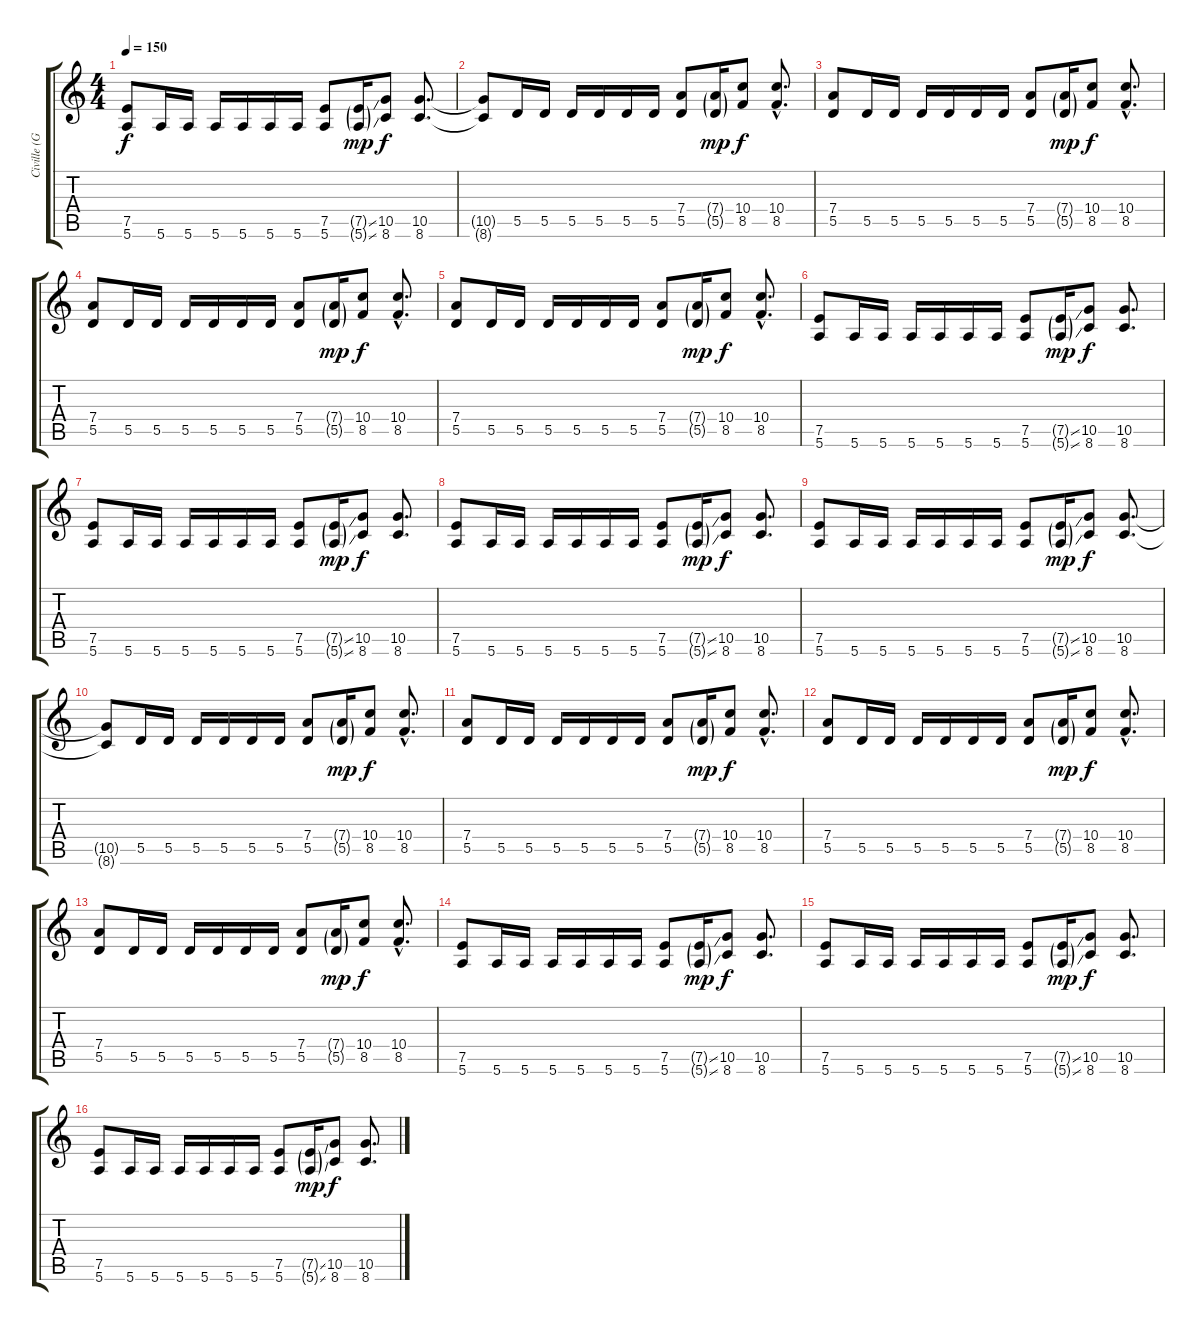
\track ("Civille (Guitarra)" "Civille (G") {instrument overdrivenguitar}
\staff {score tabs}
\tuning (E4 B3 G3 D3 A2 E2) {hide}
\ts (4 4)
\tempo 150
\clef g2
\ks c
(7.5 5.6).8{dy f} 5.6.16 5.6.16 5.6.16 5.6.16 5.6.16 5.6.16 (7.5 5.6).8 (7.5{ss g} 5.6{ss g}).16{dy mp} (10.5 8.6).8{dy f} (10.5 8.6).8{d} |
(10.5{t} 8.6{t}).8 5.5.16 5.5.16 5.5.16 5.5.16 5.5.16 5.5.16 (7.4 5.5).8 (7.4{g} 5.5{g}).16{dy mp} (10.4 8.5).8{dy f} (10.4{hac} 8.5).8{d} |
(7.4 5.5).8 5.5.16 5.5.16 5.5.16 5.5.16 5.5.16 5.5.16 (7.4 5.5).8 (7.4{g} 5.5{g}).16{dy mp} (10.4 8.5).8{dy f} (10.4{hac} 8.5).8{d} |
(7.4 5.5).8 5.5.16 5.5.16 5.5.16 5.5.16 5.5.16 5.5.16 (7.4 5.5).8 (7.4{g} 5.5{g}).16{dy mp} (10.4 8.5).8{dy f} (10.4{hac} 8.5).8{d} |
(7.4 5.5).8 5.5.16 5.5.16 5.5.16 5.5.16 5.5.16 5.5.16 (7.4 5.5).8 (7.4{g} 5.5{g}).16{dy mp} (10.4 8.5).8{dy f} (10.4{hac} 8.5).8{d} |
(7.5 5.6).8 5.6.16 5.6.16 5.6.16 5.6.16 5.6.16 5.6.16 (7.5 5.6).8 (7.5{ss g} 5.6{ss g}).16{dy mp} (10.5 8.6).8{dy f} (10.5 8.6).8{d} |
(7.5 5.6).8 5.6.16 5.6.16 5.6.16 5.6.16 5.6.16 5.6.16 (7.5 5.6).8 (7.5{ss g} 5.6{ss g}).16{dy mp} (10.5 8.6).8{dy f} (10.5 8.6).8{d} |
(7.5 5.6).8 5.6.16 5.6.16 5.6.16 5.6.16 5.6.16 5.6.16 (7.5 5.6).8 (7.5{ss g} 5.6{ss g}).16{dy mp} (10.5 8.6).8{dy f} (10.5 8.6).8{d} |
(7.5 5.6).8 5.6.16 5.6.16 5.6.16 5.6.16 5.6.16 5.6.16 (7.5 5.6).8 (7.5{ss g} 5.6{ss g}).16{dy mp} (10.5 8.6).8{dy f} (10.5 8.6).8{d} |
(10.5{t} 8.6{t}).8 5.5.16 5.5.16 5.5.16 5.5.16 5.5.16 5.5.16 (7.4 5.5).8 (7.4{g} 5.5{g}).16{dy mp} (10.4 8.5).8{dy f} (10.4{hac} 8.5).8{d} |
(7.4 5.5).8 5.5.16 5.5.16 5.5.16 5.5.16 5.5.16 5.5.16 (7.4 5.5).8 (7.4{g} 5.5{g}).16{dy mp} (10.4 8.5).8{dy f} (10.4{hac} 8.5).8{d} |
(7.4 5.5).8 5.5.16 5.5.16 5.5.16 5.5.16 5.5.16 5.5.16 (7.4 5.5).8 (7.4{g} 5.5{g}).16{dy mp} (10.4 8.5).8{dy f} (10.4{hac} 8.5).8{d} |
(7.4 5.5).8 5.5.16 5.5.16 5.5.16 5.5.16 5.5.16 5.5.16 (7.4 5.5).8 (7.4{g} 5.5{g}).16{dy mp} (10.4 8.5).8{dy f} (10.4{hac} 8.5).8{d} |
(7.5 5.6).8 5.6.16 5.6.16 5.6.16 5.6.16 5.6.16 5.6.16 (7.5 5.6).8 (7.5{ss g} 5.6{ss g}).16{dy mp} (10.5 8.6).8{dy f} (10.5 8.6).8{d} |
(7.5 5.6).8 5.6.16 5.6.16 5.6.16 5.6.16 5.6.16 5.6.16 (7.5 5.6).8 (7.5{ss g} 5.6{ss g}).16{dy mp} (10.5 8.6).8{dy f} (10.5 8.6).8{d} |
(7.5 5.6).8 5.6.16 5.6.16 5.6.16 5.6.16 5.6.16 5.6.16 (7.5 5.6).8 (7.5{ss g} 5.6{ss g}).16{dy mp} (10.5 8.6).8{dy f} (10.5 8.6).8{d}
